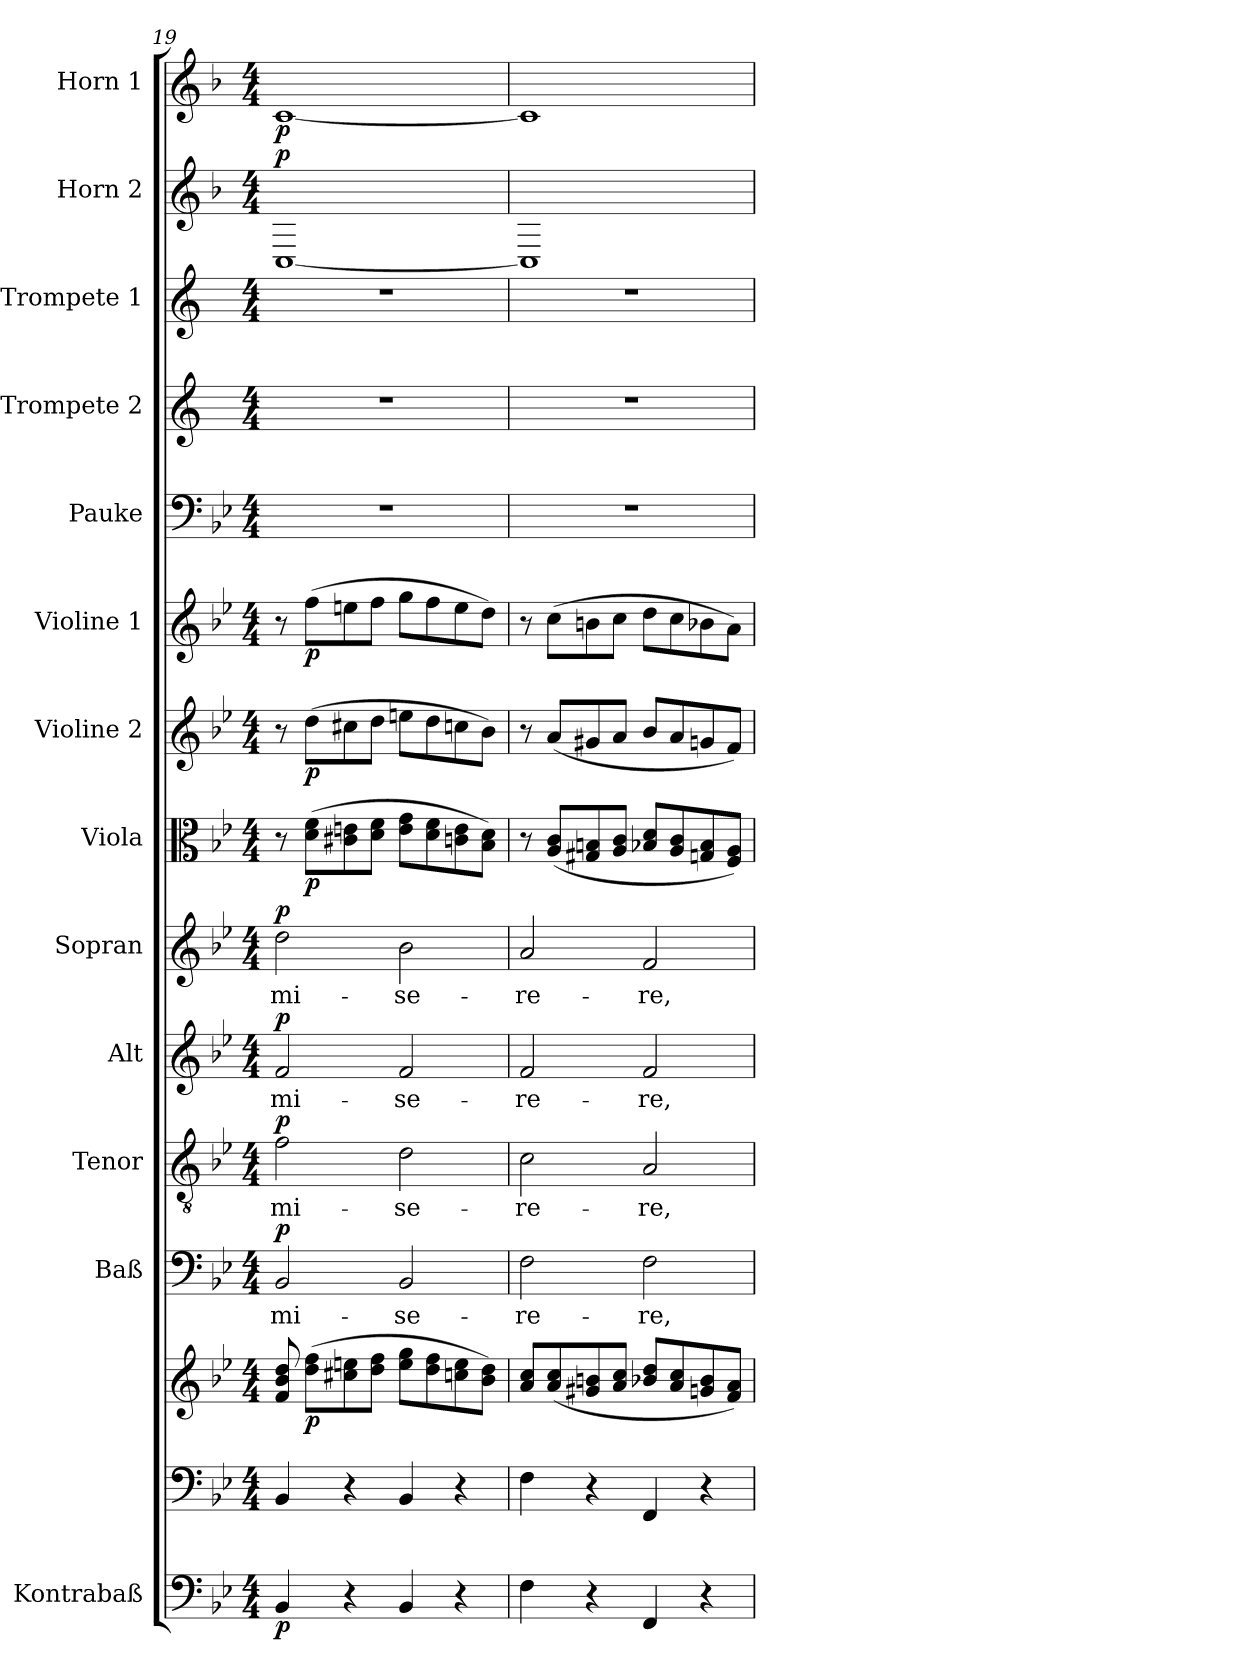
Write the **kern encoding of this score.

**kern	**dynam	**kern	**kern	**dynam	**kern	**text	**dynam	**kern	**text	**dynam	**kern	**text	**dynam	**kern	**text	**dynam	**kern	**dynam	**kern	**dynam	**kern	**dynam	**kern	**kern	**kern	**kern	**dynam	**kern	**dynam
*part14	*part14	*part13	*part13	*part13	*part12	*part12	*part12	*part11	*part11	*part11	*part10	*part10	*part10	*part9	*part9	*part9	*part8	*part8	*part7	*part7	*part6	*part6	*part5	*part4	*part3	*part2	*part2	*part1	*part1
*staff15	*staff15	*staff14	*staff13	*staff13/14	*staff12	*staff12	*staff12	*staff11	*staff11	*staff11	*staff10	*staff10	*staff10	*staff9	*staff9	*staff9	*staff8	*staff8	*staff7	*staff7	*staff6	*staff6	*staff5	*staff4	*staff3	*staff2	*staff2	*staff1	*staff1
*I"Kontrabaß	*	*	*	*	*I"Baß	*	*	*I"Tenor	*	*	*I"Alt	*	*	*I"Sopran	*	*	*I"Viola	*	*I"Violine 2	*	*I"Violine 1	*	*I"Pauke	*I"Trompete 2	*I"Trompete 1	*I"Horn 2	*	*I"Horn 1	*
*I'Kb.	*	*	*	*	*	*	*	*	*	*	*	*	*	*	*	*	*I'Vla.	*	*I'Vl. 2	*	*I'Vl. 1	*	*	*I'Tr. 2	*I'Tr. 1	*I'Hr. 2	*	*I'Hr. 1	*
*clefF4	*	*clefF4	*clefG2	*	*clefF4	*	*	*clefGv2	*	*	*clefG2	*	*	*clefG2	*	*	*clefC3	*	*clefG2	*	*clefG2	*	*clefF4	*clefG2	*clefG2	*clefG2	*	*clefG2	*
*ITrd7c12	*	*	*	*	*	*	*	*	*	*	*	*	*	*	*	*	*	*	*	*	*	*	*	*ITrd1c2	*ITrd1c2	*ITrd4c7	*	*ITrd4c7	*
*k[b-e-]	*	*k[b-e-]	*k[b-e-]	*	*k[b-e-]	*	*	*k[b-e-]	*	*	*k[b-e-]	*	*	*k[b-e-]	*	*	*k[b-e-]	*	*k[b-e-]	*	*k[b-e-]	*	*k[b-e-]	*k[b-e-]	*k[b-e-]	*k[b-e-]	*	*k[b-e-]	*
*B-:	*	*B-:	*B-:	*	*B-:	*	*	*B-:	*	*	*B-:	*	*	*B-:	*	*	*B-:	*	*B-:	*	*B-:	*	*B-:	*B-:	*B-:	*B-:	*	*B-:	*
*M4/4	*	*M4/4	*M4/4	*	*M4/4	*	*	*M4/4	*	*	*M4/4	*	*	*M4/4	*	*	*M4/4	*	*M4/4	*	*M4/4	*	*M4/4	*M4/4	*M4/4	*M4/4	*	*M4/4	*
=19	=19	=19	=19	=19	=19	=19	=19	=19	=19	=19	=19	=19	=19	=19	=19	=19	=19	=19	=19	=19	=19	=19	=19	=19	=19	=19	=19	=19	=19
!	!LO:DY:b	!	!	!	!	!LO:LY:b	!LO:DY:a	!	!LO:LY:b	!LO:DY:a	!	!LO:LY:b	!LO:DY:a	!	!LO:LY:b	!LO:DY:a	!	!	!	!	!	!	!	!	!	!	!LO:DY:a	!	!LO:DY:b
4BBB-/	p	4BB-/	8f/ 8b-/ 8dd/	.	2BB-/	mi-	p	2f\	mi-	p	2f/	mi-	p	2dd\	mi-	p	8r	.	8r	.	8r	.	1r	1r	1r	[1FF	p	[1F	p
!	!	!	!	!LO:DY:b	!	!	!	!	!	!	!	!	!	!	!	!	!	!LO:DY:b	!	!LO:DY:b	!	!LO:DY:b	!	!	!	!	!	!	!
.	.	.	(>8dd\ 8ff\L	p	.	.	.	.	.	.	.	.	.	.	.	.	(>8d\ 8f\L	p	(>8dd\L	p	(>8ff\L	p	.	.	.	.	.	.	.
4r	.	4r	8cc#X\ 8een\	.	.	.	.	.	.	.	.	.	.	.	.	.	8c#X\ 8en\	.	8cc#X\	.	8een\	.	.	.	.	.	.	.	.
.	.	.	8dd\ 8ff\J	.	.	.	.	.	.	.	.	.	.	.	.	.	8d\ 8f\J	.	8dd\J	.	8ff\J	.	.	.	.	.	.	.	.
!	!	!	!	!	!	!LO:LY:b	!	!	!LO:LY:b	!	!	!LO:LY:b	!	!	!LO:LY:b	!	!	!	!	!	!	!	!	!	!	!	!	!	!
4BBB-/	.	4BB-/	8ee\ 8gg\L	.	2BB-/	-se-	.	2d\	-se-	.	2f/	-se-	.	2b-\	-se-	.	8e\ 8g\L	.	8een\L	.	8gg\L	.	.	.	.	.	.	.	.
.	.	.	8dd\ 8ff\	.	.	.	.	.	.	.	.	.	.	.	.	.	8d\ 8f\	.	8dd\	.	8ff\	.	.	.	.	.	.	.	.
4r	.	4r	8ccn\ 8ee\	.	.	.	.	.	.	.	.	.	.	.	.	.	8cn\ 8e\	.	8ccn\	.	8ee\	.	.	.	.	.	.	.	.
.	.	.	8b-\ 8dd\J)	.	.	.	.	.	.	.	.	.	.	.	.	.	8B-\ 8d\J)	.	8b-\J)	.	8dd\J)	.	.	.	.	.	.	.	.
!!LO:PB:g=z
=20	=20	=20	=20	=20	=20	=20	=20	=20	=20	=20	=20	=20	=20	=20	=20	=20	=20	=20	=20	=20	=20	=20	=20	=20	=20	=20	=20	=20	=20
!	!	!	!	!	!	!LO:LY:b	!	!	!LO:LY:b	!	!	!LO:LY:b	!	!	!LO:LY:b	!	!	!	!	!	!	!	!	!	!	!	!	!	!
4FF\	.	4F\	8a/ 8cc/L	.	2F\	-re-	.	2c\	-re-	.	2f/	-re-	.	2a/	-re-	.	8r	.	8r	.	8r	.	1r	1r	1r	1FF]	.	1F]	.
.	.	.	(<8a/ 8cc/	.	.	.	.	.	.	.	.	.	.	.	.	.	(<8A/ 8c/L	.	(<8a/L	.	(>8cc\L	.	.	.	.	.	.	.	.
4r	.	4r	8g#X/ 8bn/	.	.	.	.	.	.	.	.	.	.	.	.	.	8G#X/ 8Bn/	.	8g#X/	.	8bn\	.	.	.	.	.	.	.	.
.	.	.	8a/ 8cc/J	.	.	.	.	.	.	.	.	.	.	.	.	.	8A/ 8c/J	.	8a/J	.	8cc\J	.	.	.	.	.	.	.	.
!	!	!	!	!	!	!LO:LY:b	!	!	!LO:LY:b	!	!	!LO:LY:b	!	!	!LO:LY:b	!	!	!	!	!	!	!	!	!	!	!	!	!	!
4FFF/	.	4FF/	8b-X/ 8dd/L	.	2F\	-re,	.	2A/	-re,	.	2f/	-re,	.	2f/	-re,	.	8B-X/ 8d/L	.	8b-/L	.	8dd\L	.	.	.	.	.	.	.	.
.	.	.	8a/ 8cc/	.	.	.	.	.	.	.	.	.	.	.	.	.	8A/ 8c/	.	8a/	.	8cc\	.	.	.	.	.	.	.	.
4r	.	4r	8gn/ 8b-/	.	.	.	.	.	.	.	.	.	.	.	.	.	8Gn/ 8B-/	.	8gn/	.	8b-X\	.	.	.	.	.	.	.	.
.	.	.	8f/ 8a/J)	.	.	.	.	.	.	.	.	.	.	.	.	.	8F/ 8A/J)	.	8f/J)	.	8a\J)	.	.	.	.	.	.	.	.
=	=	=	=	=	=	=	=	=	=	=	=	=	=	=	=	=	=	=	=	=	=	=	=	=	=	=	=	=	=
*-	*-	*-	*-	*-	*-	*-	*-	*-	*-	*-	*-	*-	*-	*-	*-	*-	*-	*-	*-	*-	*-	*-	*-	*-	*-	*-	*-	*-	*-
